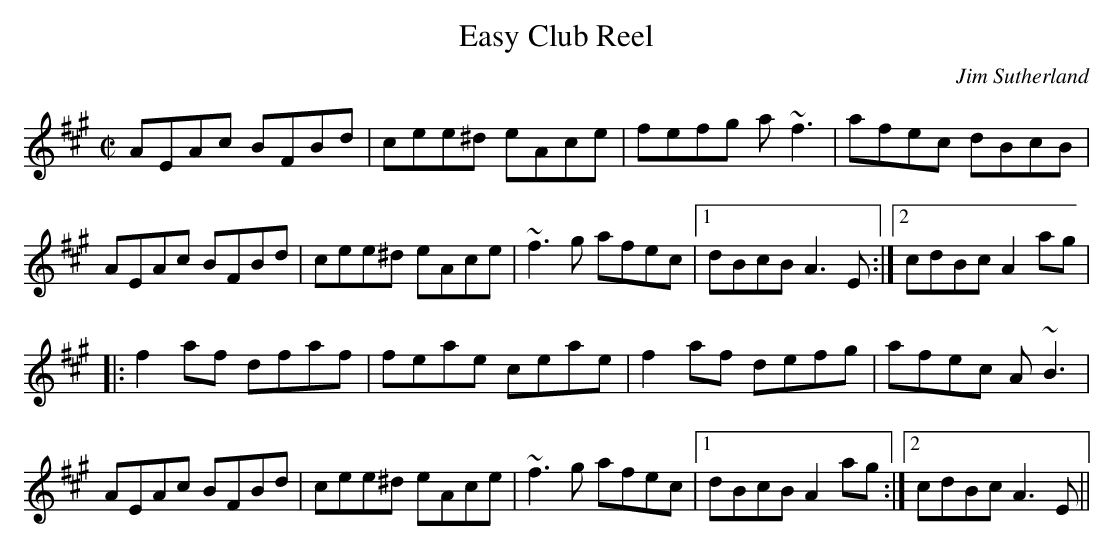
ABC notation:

X:1
T:Easy Club Reel
M:C|
L:1/8
C:Jim Sutherland
K:A
AEAc BFBd|cee^d eAce|fefg a~f3|afec dBcB|
!AEAc BFBd|cee^d eAce|~f3g afec|1 dBcB A3E:|2 cdBc A2ag|
!|:f2af dfaf|feae ceae|f2af defg|afec A~B3|
!AEAc BFBd|cee^d eAce|~f3g afec|1 dBcB A2ag:|2 cdBc A3E||
